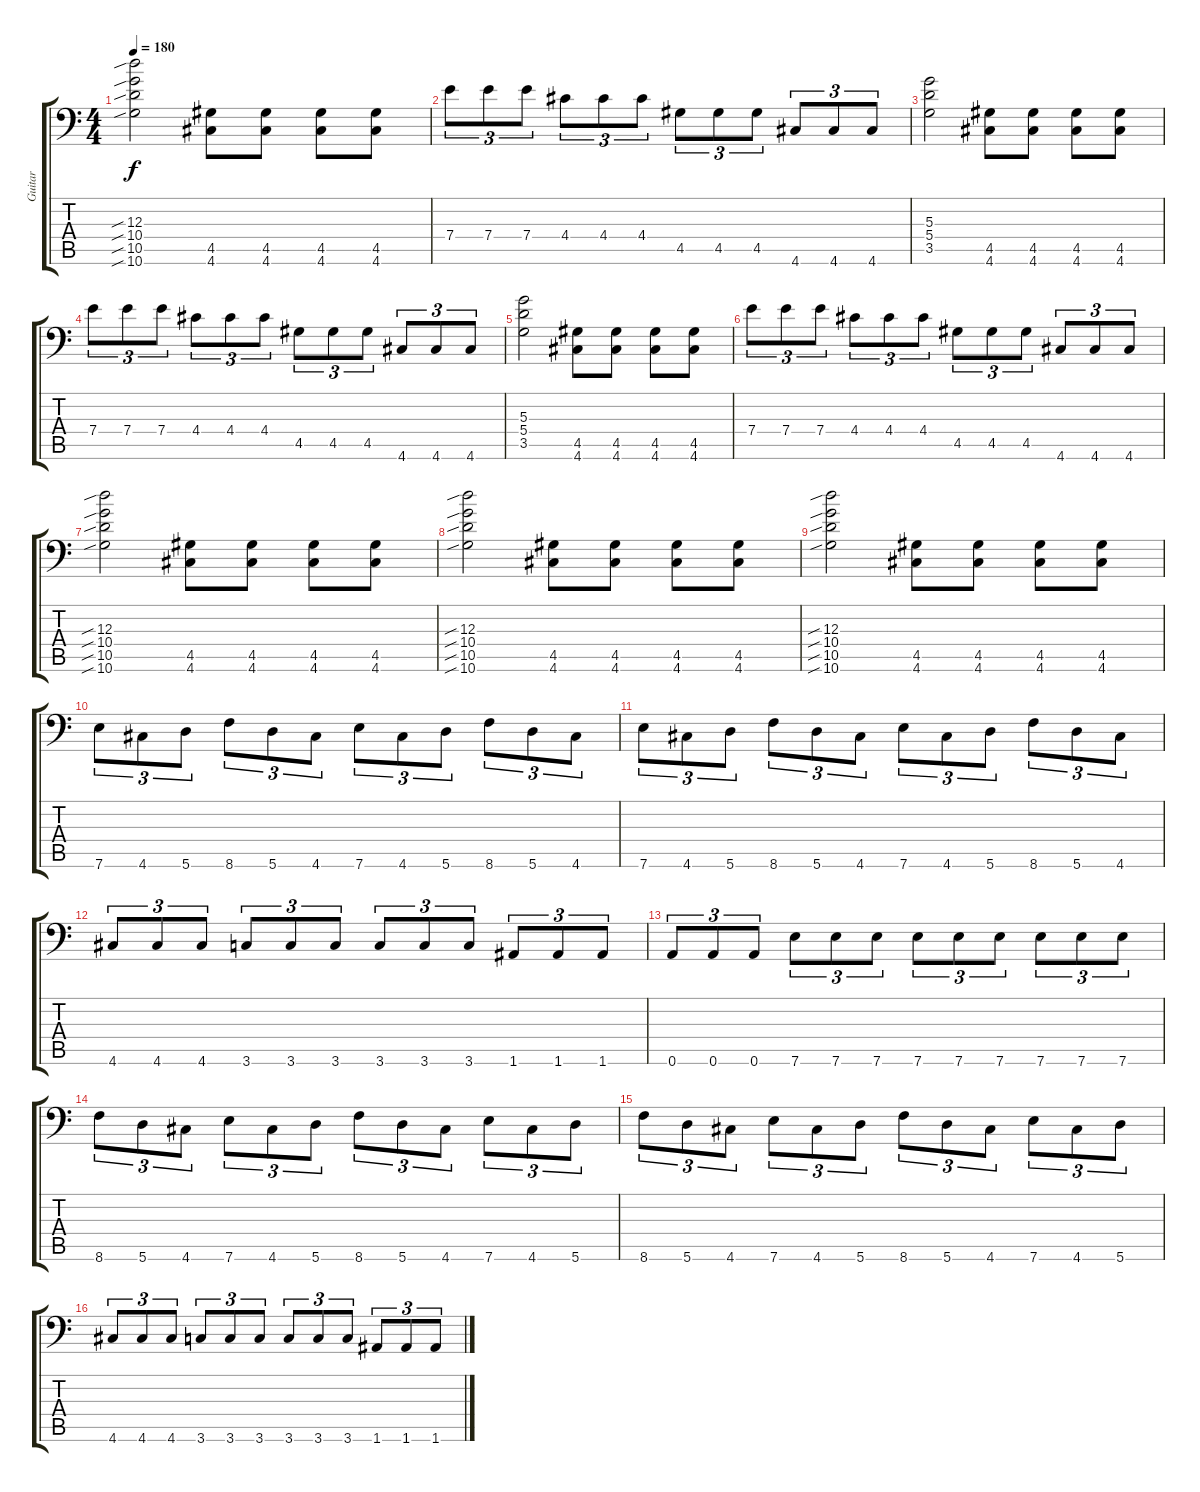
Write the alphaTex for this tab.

\track ("Guitar" "Guitar") {instrument distortionguitar}
\staff {score tabs}
\tuning (B3 Gb3 D3 A2 E2 A1) {hide}
\ts (4 4)
\tempo 180
\clef f4
\ks c
(12.3{sib} 10.4{sib} 10.5{sib} 10.6{sib}).2{dy f} (4.5 4.6).8 (4.5 4.6).8 (4.5 4.6).8 (4.5 4.6).8 |
7.4.8{tu (3 2)} 7.4.8{tu (3 2)} 7.4.8{tu (3 2)} 4.4.8{tu (3 2)} 4.4.8{tu (3 2)} 4.4.8{tu (3 2)} 4.5.8{tu (3 2)} 4.5.8{tu (3 2)} 4.5.8{tu (3 2)} 4.6.8{tu (3 2)} 4.6.8{tu (3 2)} 4.6.8{tu (3 2)} |
(5.3 5.4 3.5).2 (4.5 4.6).8 (4.5 4.6).8 (4.5 4.6).8 (4.5 4.6).8 |
7.4.8{tu (3 2)} 7.4.8{tu (3 2)} 7.4.8{tu (3 2)} 4.4.8{tu (3 2)} 4.4.8{tu (3 2)} 4.4.8{tu (3 2)} 4.5.8{tu (3 2)} 4.5.8{tu (3 2)} 4.5.8{tu (3 2)} 4.6.8{tu (3 2)} 4.6.8{tu (3 2)} 4.6.8{tu (3 2)} |
(5.3 5.4 3.5).2 (4.5 4.6).8 (4.5 4.6).8 (4.5 4.6).8 (4.5 4.6).8 |
7.4.8{tu (3 2)} 7.4.8{tu (3 2)} 7.4.8{tu (3 2)} 4.4.8{tu (3 2)} 4.4.8{tu (3 2)} 4.4.8{tu (3 2)} 4.5.8{tu (3 2)} 4.5.8{tu (3 2)} 4.5.8{tu (3 2)} 4.6.8{tu (3 2)} 4.6.8{tu (3 2)} 4.6.8{tu (3 2)} |
(12.3{sib} 10.4{sib} 10.5{sib} 10.6{sib}).2 (4.5 4.6).8 (4.5 4.6).8 (4.5 4.6).8 (4.5 4.6).8 |
(12.3{sib} 10.4{sib} 10.5{sib} 10.6{sib}).2 (4.5 4.6).8 (4.5 4.6).8 (4.5 4.6).8 (4.5 4.6).8 |
(12.3{sib} 10.4{sib} 10.5{sib} 10.6{sib}).2 (4.5 4.6).8 (4.5 4.6).8 (4.5 4.6).8 (4.5 4.6).8 |
7.6.8{tu (3 2)} 4.6.8{tu (3 2)} 5.6.8{tu (3 2)} 8.6.8{tu (3 2)} 5.6.8{tu (3 2)} 4.6.8{tu (3 2)} 7.6.8{tu (3 2)} 4.6.8{tu (3 2)} 5.6.8{tu (3 2)} 8.6.8{tu (3 2)} 5.6.8{tu (3 2)} 4.6.8{tu (3 2)} |
7.6.8{tu (3 2)} 4.6.8{tu (3 2)} 5.6.8{tu (3 2)} 8.6.8{tu (3 2)} 5.6.8{tu (3 2)} 4.6.8{tu (3 2)} 7.6.8{tu (3 2)} 4.6.8{tu (3 2)} 5.6.8{tu (3 2)} 8.6.8{tu (3 2)} 5.6.8{tu (3 2)} 4.6.8{tu (3 2)} |
4.6.8{tu (3 2)} 4.6.8{tu (3 2)} 4.6.8{tu (3 2)} 3.6.8{tu (3 2)} 3.6.8{tu (3 2)} 3.6.8{tu (3 2)} 3.6.8{tu (3 2)} 3.6.8{tu (3 2)} 3.6.8{tu (3 2)} 1.6.8{tu (3 2)} 1.6.8{tu (3 2)} 1.6.8{tu (3 2)} |
0.6.8{tu (3 2)} 0.6.8{tu (3 2)} 0.6.8{tu (3 2)} 7.6.8{tu (3 2)} 7.6.8{tu (3 2)} 7.6.8{tu (3 2)} 7.6.8{tu (3 2)} 7.6.8{tu (3 2)} 7.6.8{tu (3 2)} 7.6.8{tu (3 2)} 7.6.8{tu (3 2)} 7.6.8{tu (3 2)} |
8.6.8{tu (3 2)} 5.6.8{tu (3 2)} 4.6.8{tu (3 2)} 7.6.8{tu (3 2)} 4.6.8{tu (3 2)} 5.6.8{tu (3 2)} 8.6.8{tu (3 2)} 5.6.8{tu (3 2)} 4.6.8{tu (3 2)} 7.6.8{tu (3 2)} 4.6.8{tu (3 2)} 5.6.8{tu (3 2)} |
8.6.8{tu (3 2)} 5.6.8{tu (3 2)} 4.6.8{tu (3 2)} 7.6.8{tu (3 2)} 4.6.8{tu (3 2)} 5.6.8{tu (3 2)} 8.6.8{tu (3 2)} 5.6.8{tu (3 2)} 4.6.8{tu (3 2)} 7.6.8{tu (3 2)} 4.6.8{tu (3 2)} 5.6.8{tu (3 2)} |
4.6.8{tu (3 2)} 4.6.8{tu (3 2)} 4.6.8{tu (3 2)} 3.6.8{tu (3 2)} 3.6.8{tu (3 2)} 3.6.8{tu (3 2)} 3.6.8{tu (3 2)} 3.6.8{tu (3 2)} 3.6.8{tu (3 2)} 1.6.8{tu (3 2)} 1.6.8{tu (3 2)} 1.6.8{tu (3 2)}
